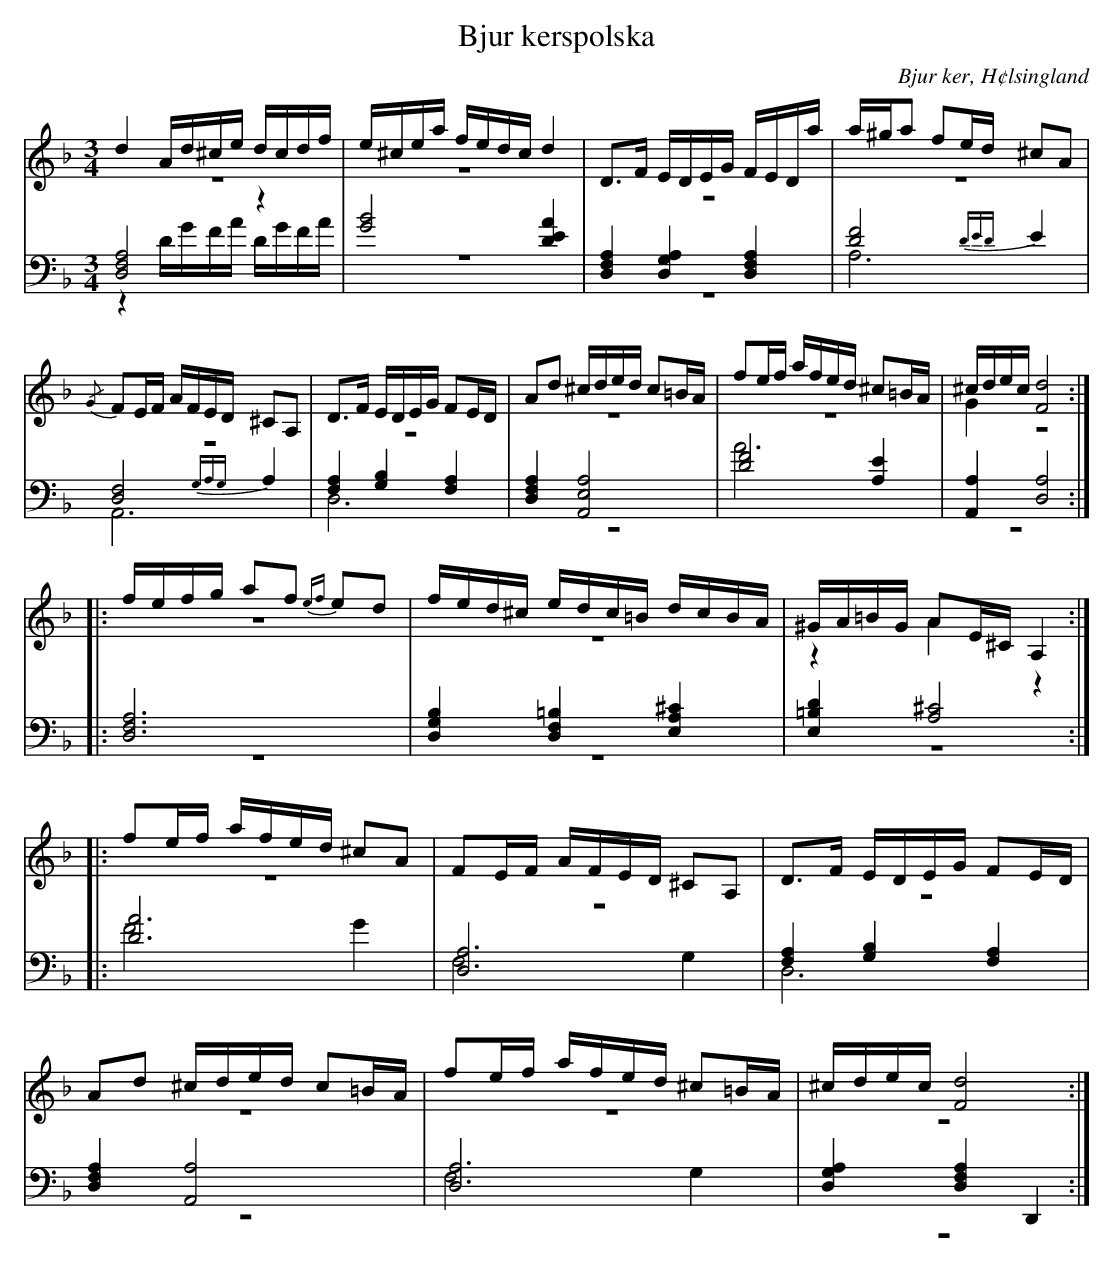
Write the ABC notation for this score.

X:1
T: Bjur kerspolska
O: Bjur ker, H¢lsingland
M: 3/4
L: 1/16
K: Dm
V:1
V:2 merge
V:3
V:4 merge
V:1
d4 Ad^ce dcdf |e^cea fedc d4|D2>F2 EDEG FEDa|a^ga2 f2ed ^c2A2|
{/G}F2EF AFED ^C2A,2|D2>F2 EDEG F2ED|A2d2 ^cded c2=BA|f2ef afed ^c2=BA|^cdec [F8d8]:|
|:fefg a2f2 {ef}e2d2 |fed^c edc=B dcBA|^GA=BG A2E^C A,4:|
|:f2ef afed ^c2A2|F2EF AFED ^C2A,2|D2>F2 EDEG F2ED|
A2d2 ^cded c2=BA|f2ef afed ^c2=BA|^cdec [F8d8]:|
V:2
z12|z12|z12|z12|
z12|z12|z12|z12|G4 z8:|
|:z12|z12|z4 A4 z4:|
|:z12|z12|z12|
z12|z12|z12:|
V:3 clef=bass
[D,8F,8A,8] z4|[G8B8] [D4E4A4]|[D,4F,4A,4] [D,4G,4A,4] [D,4F,4A,4]|[D8F8] {DED}E4|
[D,8F,8] {G,A,G,}A,4|[F,4A,4] [G,4B,4] [F,4A,4]|[D,4F,4A,4] [A,,8E,8A,8]|[D8F8] [A,4E4]|[A,,4A,4] [D,8A,8]:|
|:[D,12F,12A,12]|[D,4G,4B,4] [D,4F,4=B,4][E,4A,4^C4]|[E,4=B,4D4] [A,8^C8]:|
|:[D12A12]|[D,12A,12]|[F,4A,4] [G,4B,4] [F,4A,4]|
[D,4F,4A,4] [A,,8A,8]|[D,12A,12]|[D,4G,4A,4] [D,4F,4A,4] D,,4:|
V:4 clef=bass
z4 DGFA DGFA|z12|z12|A,12|
A,,12|D,12|z12|A12|z12:|
|:z12|z12|z12:|
|:F8 G4|F,8 G,4|D,12|
z12|F,8 G,4|z12:|
